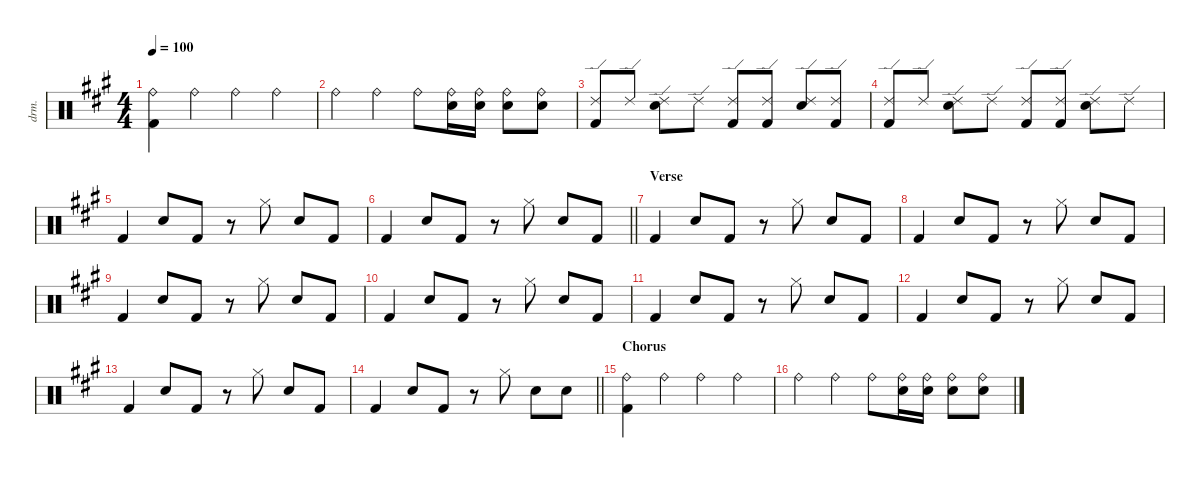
\defaultSystemsLayout 4
\hideDynamics
\bracketExtendMode nobrackets
\otherSystemsTrackNameOrientation horizontal
\track ("Drums" "drm.") {instrument percussion}
\staff {score}
\articulation defaults
\ts (4 4)
\tempo 100
\clef neutral
\ks a
("Ride (bell)"{acc forcenatural} "Kick (hit) 2"{acc forcenatural}).4{dy f} "Ride (bell)"{acc forcenatural}.4 "Ride (bell)"{acc forcenatural}.4 "Ride (bell)"{acc forcenatural}.4 |
"Ride (bell)"{acc forcenatural}.4 "Ride (bell)"{acc forcenatural}.4 "Ride (bell)"{acc forcenatural}.8 ("Ride (bell)"{acc forcenatural} "Snare (hit) 2"{acc forcenatural}).16 ("Ride (bell)"{acc forcenatural} "Snare (hit) 2"{acc forcenatural}).16 ("Ride (bell)"{acc forcenatural} "Snare (hit) 2"{acc forcenatural}).8 ("Ride (bell)"{acc forcenatural} "Snare (hit) 2"{acc forcenatural}).8 |
("Ride (edge) 2"{acc forcenatural} "Kick (hit) 2"{acc forcenatural}).8 "Ride (edge) 2"{acc forcenatural}.8 ("Ride (edge) 2"{acc forcenatural} "Snare (hit) 2"{acc forcenatural}).8 "Ride (edge) 2"{acc forcenatural}.8 ("Ride (edge) 2"{acc forcenatural} "Kick (hit) 2"{acc forcenatural}).8 ("Ride (edge) 2"{acc forcenatural} "Kick (hit) 2"{acc forcenatural}).8 ("Ride (edge) 2"{acc forcenatural} "Snare (hit) 2"{acc forcenatural}).8 ("Ride (edge) 2"{acc forcenatural} "Kick (hit) 2"{acc forcenatural}).8 |
("Ride (edge) 2"{acc forcenatural} "Kick (hit) 2"{acc forcenatural}).8 "Ride (edge) 2"{acc forcenatural}.8 ("Ride (edge) 2"{acc forcenatural} "Snare (hit) 2"{acc forcenatural}).8 "Ride (edge) 2"{acc forcenatural}.8 ("Ride (edge) 2"{acc forcenatural} "Kick (hit) 2"{acc forcenatural}).8 ("Ride (edge) 2"{acc forcenatural} "Kick (hit) 2"{acc forcenatural}).8 ("Ride (edge) 2"{acc forcenatural} "Snare (hit) 2"{acc forcenatural}).8 "Ride (edge) 2"{acc forcenatural}.8 |
"Kick (hit) 2"{acc forcenatural}.4 "Snare (hit) 2"{acc forcenatural}.8 "Kick (hit) 2"{acc forcenatural}.8 r.8 "Hi-Hat (closed)"{acc forcenatural}.8 "Snare (hit) 2"{acc forcenatural}.8 "Kick (hit) 2"{acc forcenatural}.8 |
\barLineRight lightlight "Kick (hit) 2"{acc forcenatural}.4 "Snare (hit) 2"{acc forcenatural}.8 "Kick (hit) 2"{acc forcenatural}.8
r.8 "Hi-Hat (closed)"{acc forcenatural}.8 "Snare (hit) 2"{acc forcenatural}.8 "Kick (hit) 2"{acc forcenatural}.8 |
\section ("" "Verse")
"Kick (hit) 2"{acc forcenatural}.4 "Snare (hit) 2"{acc forcenatural}.8 "Kick (hit) 2"{acc forcenatural}.8 r.8 "Hi-Hat (closed)"{acc forcenatural}.8 "Snare (hit) 2"{acc forcenatural}.8 "Kick (hit) 2"{acc forcenatural}.8 |
"Kick (hit) 2"{acc forcenatural}.4 "Snare (hit) 2"{acc forcenatural}.8 "Kick (hit) 2"{acc forcenatural}.8 r.8 "Hi-Hat (closed)"{acc forcenatural}.8 "Snare (hit) 2"{acc forcenatural}.8 "Kick (hit) 2"{acc forcenatural}.8 |
"Kick (hit) 2"{acc forcenatural}.4 "Snare (hit) 2"{acc forcenatural}.8 "Kick (hit) 2"{acc forcenatural}.8 r.8 "Hi-Hat (closed)"{acc forcenatural}.8 "Snare (hit) 2"{acc forcenatural}.8 "Kick (hit) 2"{acc forcenatural}.8 |
"Kick (hit) 2"{acc forcenatural}.4 "Snare (hit) 2"{acc forcenatural}.8 "Kick (hit) 2"{acc forcenatural}.8 r.8 "Hi-Hat (closed)"{acc forcenatural}.8 "Snare (hit) 2"{acc forcenatural}.8 "Kick (hit) 2"{acc forcenatural}.8 |
"Kick (hit) 2"{acc forcenatural}.4 "Snare (hit) 2"{acc forcenatural}.8 "Kick (hit) 2"{acc forcenatural}.8 r.8 "Hi-Hat (closed)"{acc forcenatural}.8 "Snare (hit) 2"{acc forcenatural}.8 "Kick (hit) 2"{acc forcenatural}.8 |
"Kick (hit) 2"{acc forcenatural}.4 "Snare (hit) 2"{acc forcenatural}.8 "Kick (hit) 2"{acc forcenatural}.8 r.8 "Hi-Hat (closed)"{acc forcenatural}.8 "Snare (hit) 2"{acc forcenatural}.8 "Kick (hit) 2"{acc forcenatural}.8 |
"Kick (hit) 2"{acc forcenatural}.4 "Snare (hit) 2"{acc forcenatural}.8 "Kick (hit) 2"{acc forcenatural}.8 r.8 "Hi-Hat (closed)"{acc forcenatural}.8 "Snare (hit) 2"{acc forcenatural}.8 "Kick (hit) 2"{acc forcenatural}.8 |
\barLineRight lightlight "Kick (hit) 2"{acc forcenatural}.4 "Snare (hit) 2"{acc forcenatural}.8 "Kick (hit) 2"{acc forcenatural}.8
r.8 "Hi-Hat (closed)"{acc forcenatural}.8 "Snare (hit) 2"{acc forcenatural}.8 "Snare (hit) 2"{acc forcenatural}.8 |
\section ("" "Chorus")
("Ride (bell)"{acc forcenatural} "Kick (hit) 2"{acc forcenatural}).4 "Ride (bell)"{acc forcenatural}.4 "Ride (bell)"{acc forcenatural}.4 "Ride (bell)"{acc forcenatural}.4 |
"Ride (bell)"{acc forcenatural}.4 "Ride (bell)"{acc forcenatural}.4 "Ride (bell)"{acc forcenatural}.8 ("Ride (bell)"{acc forcenatural} "Snare (hit) 2"{acc forcenatural}).16 ("Ride (bell)"{acc forcenatural} "Snare (hit) 2"{acc forcenatural}).16 ("Ride (bell)"{acc forcenatural} "Snare (hit) 2"{acc forcenatural}).8 ("Ride (bell)"{acc forcenatural} "Snare (hit) 2"{acc forcenatural}).8
